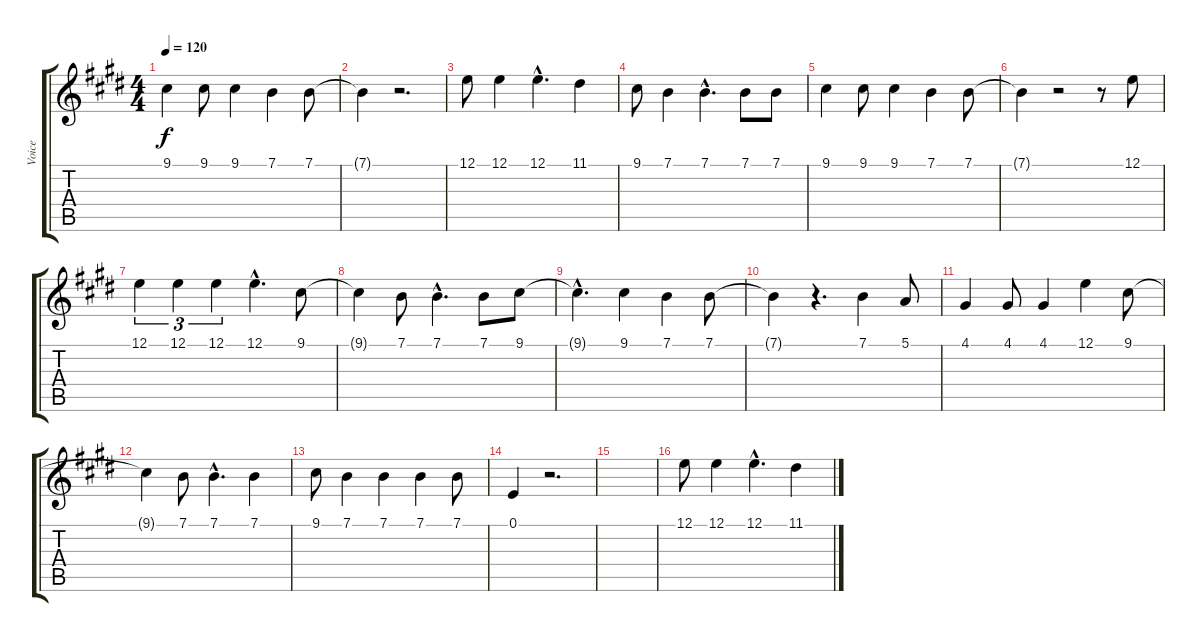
\track ("Voice" "Voice") {instrument tenorsax}
\staff {score tabs}
\tuning (E4 B3 G3 D3 A2 E2) {hide}
\ts (4 4)
\tempo 120
\clef g2
\ks e
9.1.4{dy f} 9.1.8 9.1.4 7.1.4 7.1.8 |
7.1{t}.4 r.2{d} |
12.1.8 12.1.4 12.1{hac}.4{d} 11.1.4 |
9.1.8 7.1.4 7.1{hac}.4{d} 7.1.8 7.1.8 |
9.1.4 9.1.8 9.1.4 7.1.4 7.1.8 |
7.1{t}.4 r.2 r.8 12.1.8 |
12.1.4{tu (3 2)} 12.1.4{tu (3 2)} 12.1.4{tu (3 2)} 12.1{hac}.4{d} 9.1.8 |
9.1{t}.4 7.1.8 7.1{hac}.4{d} 7.1.8 9.1.8 |
9.1{hac t}.4{d} 9.1.4 7.1.4 7.1.8 |
7.1{t}.4 r.4{d} 7.1.4 5.1.8 |
4.1.4 4.1.8 4.1.4 12.1.4 9.1.8 |
9.1{t}.4 7.1.8 7.1{hac}.4{d} 7.1.4 |
9.1.8 7.1.4 7.1.4 7.1.4 7.1.8 |
0.1.4 r.2{d} |
|
12.1.8 12.1.4 12.1{hac}.4{d} 11.1.4
